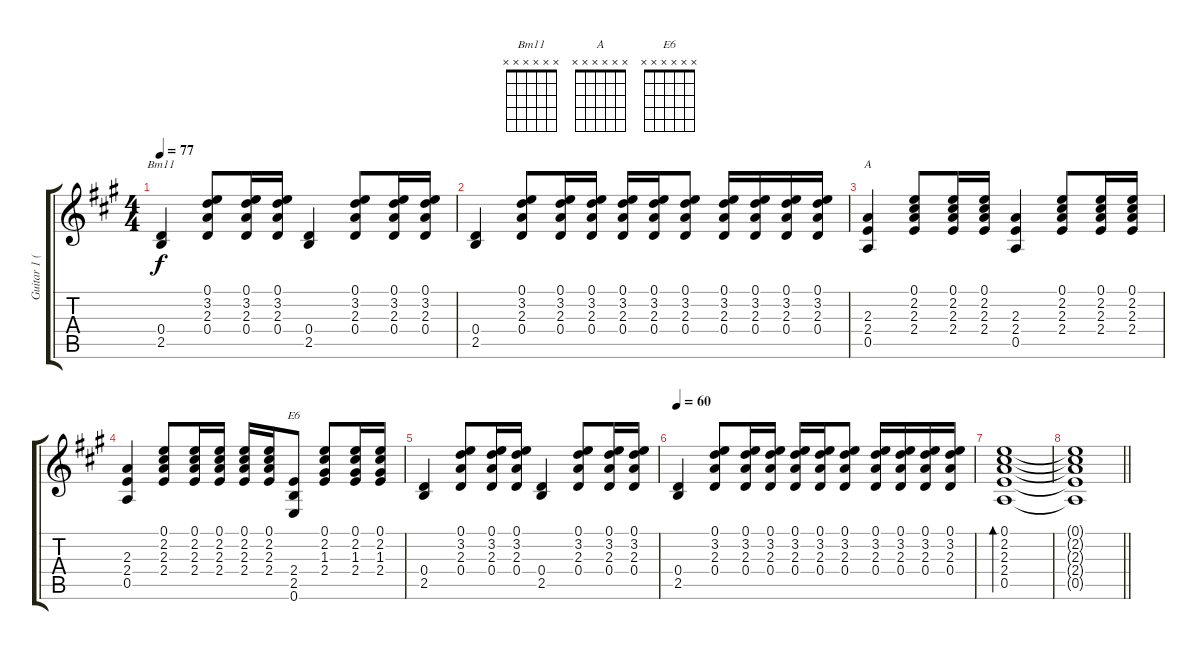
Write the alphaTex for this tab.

\track ("Guitar 1 (Acoustic)" "Guitar 1 (") {instrument acousticguitarsteel}
\staff {score tabs}
\tuning (E4 B3 G3 D3 A2 E2) {hide}
\chord ("Bm11" x x x x x x)
\chord ("A" x x x x x x)
\chord ("E6" x x x x x x)
\ts (4 4)
\tempo 77
\clef g2
\ks a
(0.4 2.5).4{ch "Bm11" dy f} (0.1 3.2 2.3 0.4).8 (0.1 3.2 2.3 0.4).16 (0.1 3.2 2.3 0.4).16 (0.4 2.5).4 (0.1 3.2 2.3 0.4).8 (0.1 3.2 2.3 0.4).16 (0.1 3.2 2.3 0.4).16 |
(0.4 2.5).4 (0.1 3.2 2.3 0.4).8 (0.1 3.2 2.3 0.4).16 (0.1 3.2 2.3 0.4).16 (0.1 3.2 2.3 0.4).16 (0.1 3.2 2.3 0.4).16 (0.1 3.2 2.3 0.4).8 (0.1 3.2 2.3 0.4).16 (0.1 3.2 2.3 0.4).16 (0.1 3.2 2.3 0.4).16 (0.1 3.2 2.3 0.4).16 |
(2.3 2.4 0.5).4{ch "A"} (0.1 2.2 2.3 2.4).8 (0.1 2.2 2.3 2.4).16 (0.1 2.2 2.3 2.4).16 (2.3 2.4 0.5).4 (0.1 2.2 2.3 2.4).8 (0.1 2.2 2.3 2.4).16 (0.1 2.2 2.3 2.4).16 |
(2.3 2.4 0.5).4 (0.1 2.2 2.3 2.4).8 (0.1 2.2 2.3 2.4).16 (0.1 2.2 2.3 2.4).16 (0.1 2.2 2.3 2.4).16 (0.1 2.2 2.3 2.4).16 (2.4 2.5 0.6).8{ch "E6"} (0.1 2.2 1.3 2.4).8 (0.1 2.2 1.3 2.4).16 (0.1 2.2 1.3 2.4).16 |
(0.4 2.5).4 (0.1 3.2 2.3 0.4).8 (0.1 3.2 2.3 0.4).16 (0.1 3.2 2.3 0.4).16 (0.4 2.5).4 (0.1 3.2 2.3 0.4).8 (0.1 3.2 2.3 0.4).16 (0.1 3.2 2.3 0.4).16 |
\tempo 60
(0.4 2.5).4 (0.1 3.2 2.3 0.4).8 (0.1 3.2 2.3 0.4).16 (0.1 3.2 2.3 0.4).16 (0.1 3.2 2.3 0.4).16 (0.1 3.2 2.3 0.4).16 (0.1 3.2 2.3 0.4).8 (0.1 3.2 2.3 0.4).16 (0.1 3.2 2.3 0.4).16 (0.1 3.2 2.3 0.4).16 (0.1 3.2 2.3 0.4).16 |
(0.1 2.2 2.3 2.4 0.5).1{bd 60} |
\barLineRight lightlight
(0.1{t} 2.2{t} 2.3{t} 2.4{t} 0.5{t}).1
